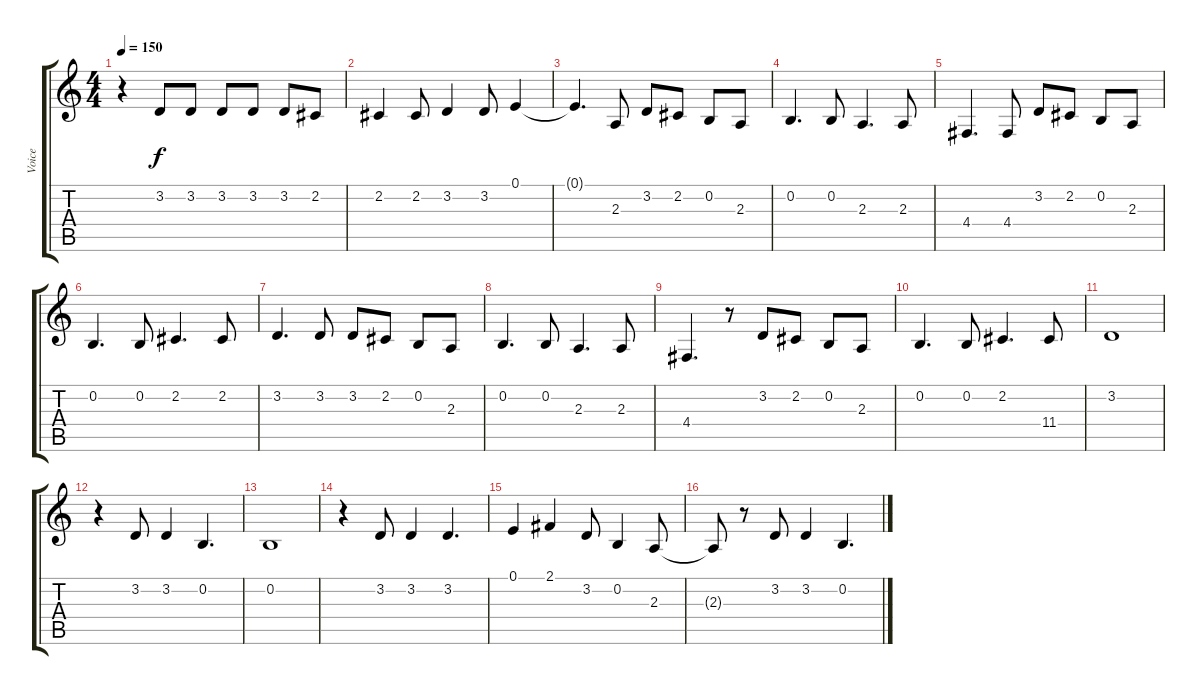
\track ("Voice" "Voice") {instrument lead6voice}
\staff {score tabs}
\tuning (E4 B3 G3 D3 A2 E2) {hide}
\ts (4 4)
\tempo 150
\clef g2
\ks c
r.4{dy f} 3.2.8 3.2.8 3.2.8 3.2.8 3.2.8 2.2.8 |
2.2.4 2.2.8 3.2.4 3.2.8 0.1.4 |
0.1{t}.4{d} 2.3.8 3.2.8 2.2.8 0.2.8 2.3.8 |
0.2.4{d} 0.2.8 2.3.4{d} 2.3.8 |
4.4.4{d} 4.4.8 3.2.8 2.2.8 0.2.8 2.3.8 |
0.2.4{d} 0.2.8 2.2.4{d} 2.2.8 |
3.2.4{d} 3.2.8 3.2.8 2.2.8 0.2.8 2.3.8 |
0.2.4{d} 0.2.8 2.3.4{d} 2.3.8 |
4.4.4{d} r.8 3.2.8 2.2.8 0.2.8 2.3.8 |
0.2.4{d} 0.2.8 2.2.4{d} 11.4.8 |
3.2.1 |
r.4 3.2.8 3.2.4 0.2.4{d} |
0.2.1 |
r.4 3.2.8 3.2.4 3.2.4{d} |
0.1.4 2.1.4 3.2.8 0.2.4 2.3.8 |
2.3{t}.8 r.8 3.2.8 3.2.4 0.2.4{d}
